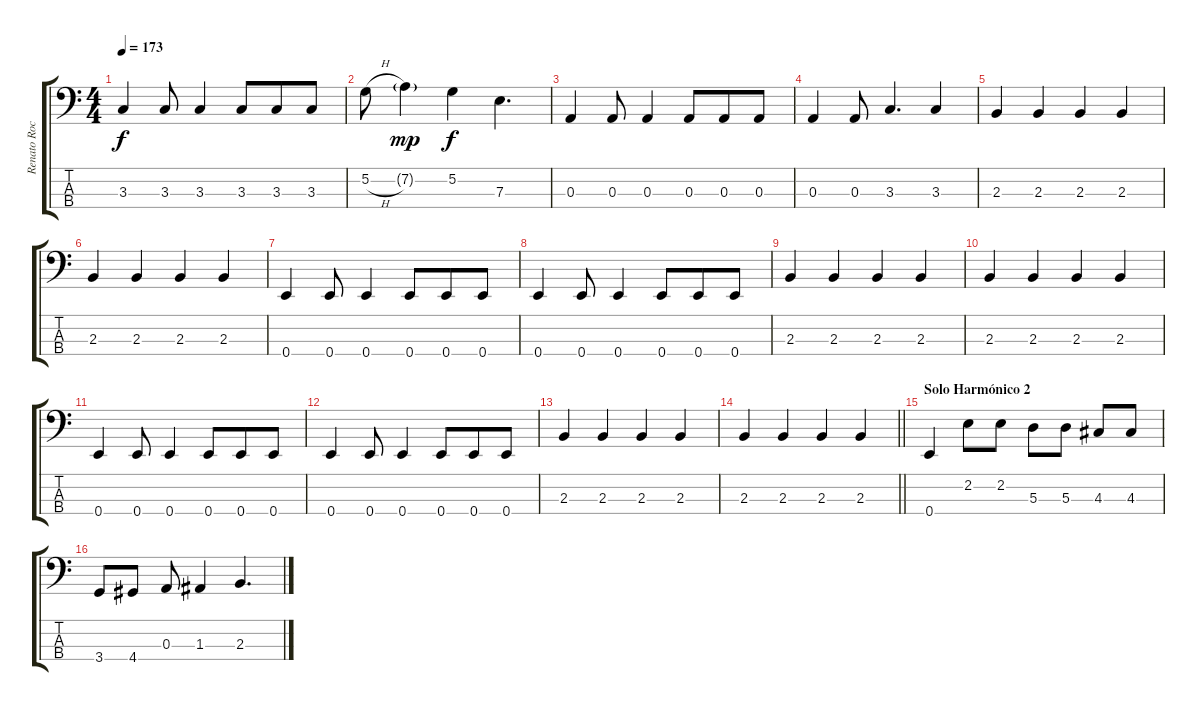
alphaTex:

\track ("Renato Rocha (Baixo)" "Renato Roc") {instrument electricbassfinger}
\staff {score tabs}
\tuning (G2 D2 A1 E1) {hide}
\ts (4 4)
\tempo 173
\clef f4
\ks c
3.3.4{dy f} 3.3.8 3.3.4 3.3.8{beam merge} 3.3.8 3.3.8 |
5.2{h}.8 7.2{g}.4{dy mp} 5.2.4{dy f} 7.3.4{d} |
0.3.4 0.3.8 0.3.4 0.3.8{beam merge} 0.3.8 0.3.8 |
0.3.4 0.3.8 3.3.4{d} 3.3.4 |
2.3.4 2.3.4 2.3.4 2.3.4 |
2.3.4 2.3.4 2.3.4 2.3.4 |
0.4.4 0.4.8 0.4.4 0.4.8{beam merge} 0.4.8 0.4.8 |
0.4.4 0.4.8 0.4.4 0.4.8{beam merge} 0.4.8 0.4.8 |
2.3.4 2.3.4 2.3.4 2.3.4 |
2.3.4 2.3.4 2.3.4 2.3.4 |
0.4.4 0.4.8 0.4.4 0.4.8{beam merge} 0.4.8 0.4.8 |
0.4.4 0.4.8 0.4.4 0.4.8{beam merge} 0.4.8 0.4.8 |
2.3.4 2.3.4 2.3.4 2.3.4 |
\barLineRight lightlight
2.3.4 2.3.4 2.3.4 2.3.4 |
\section ("" "Solo Harmónico 2")
0.4.4 2.2.8 2.2.8 5.3.8 5.3.8 4.3.8 4.3.8 |
3.4.8 4.4.8 0.3.8 1.3.4 2.3.4{d}
